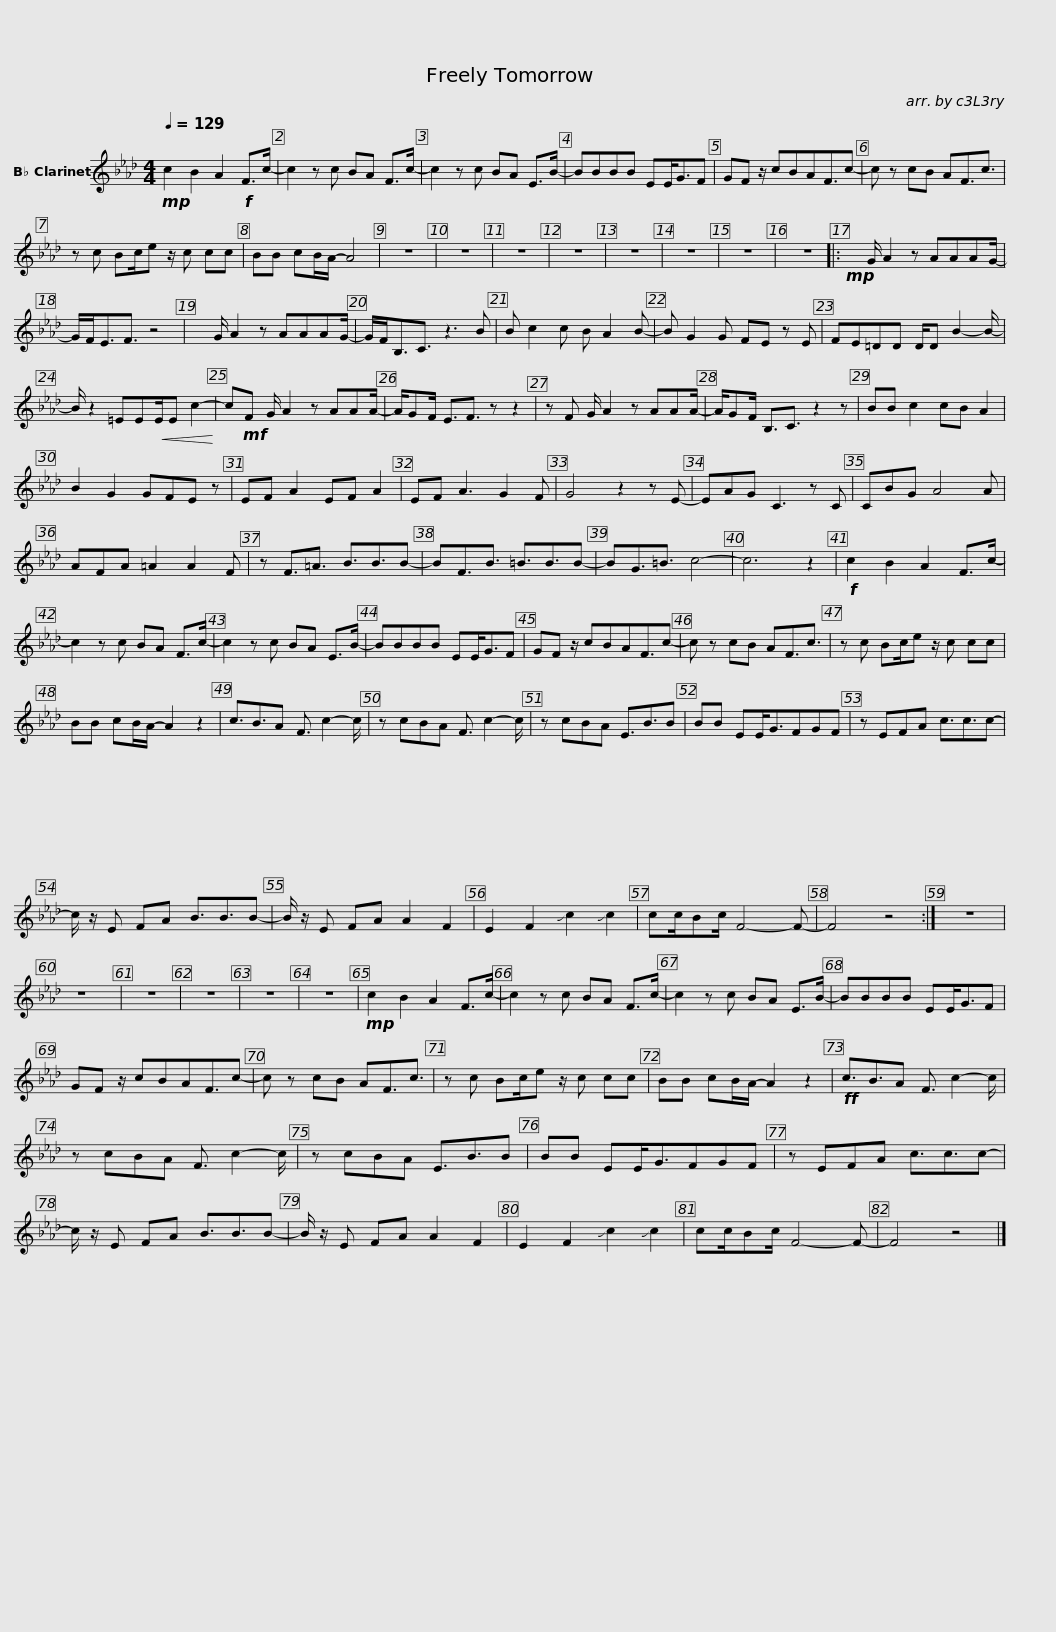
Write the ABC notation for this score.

X:1
L:1/8
Q:1/4=129
M:4/4
I:linebreak $
K:none
V:1 treble transpose=-2
V:1
[K:Ab]!mp! c2 B2 A2!f! F>c- | c2 z c BA F>c- | c2 z c BA E>B- | BBBB EE<GF | GF z/ cBAF3/2c- | %5
 c z cB AF3/2c3/2 |$ z c Bc/e z/ c cc | BB cB/A/- A4 | z8 | z8 | %10
 z8 | z8 | z8 | z8 | z8 | %15
 z8 |:!mp!xG/ A2 z AAAG/- |$ G/F<EF3/2 z4 |xG/ A2 z AAAG/- | G/F<B,C3/2 z3 B | %20
 B c2 c B A2 B- | B G2 G FE z E | FE=DD D/D B2- B/- |$ B/ z2 =EE!<(!E/E c2-!<)! | c!mf!F G/ A2 z AAA/- | %25
 A/GF/ E3/2F3/2 z z2 | z F G/ A2 z AAA/- | A/GF/ B,3/2C3/2 z2 z | BB c2 cB A2 |$ B2 G2 GFE z | %30
 EF A2 EF A2 | EF A3 G2 F | G4 z2 z E- | EAG C3 z C | CBG A4 A | %35
 AFA =A2 A2 F |$ z F3/2=A3/2 B3/2B3/2B- | BF3/2B3/2 =B3/2B3/2B- | BG3/2=B3/2 c4- | c6 z2 | %40
!f! c2 B2 A2 F>c- | c2 z c BA F>c- |$ c2 z c BA E>B- | BBBB EE<GF | GF z/ cBAF3/2c- | %45
 c z cB AF3/2c3/2 | z c Bc/e z/ c cc |$ BB cB/A/- A2 z2 | c3/2B3/2A F3/2 c2- c/ | z cBA F3/2 c2- c/ | %50
 z cBA E3/2B3/2B | BB EE<GFGF | z EFA c3/2c3/2c- |$ c/ z/ E FA B3/2B3/2B- | B/ z/ E FA A2 F2 | %55
 E2 F2 !slide!c2 !slide!c2 | cc/Bc/ F4- F- | F4 z4 :| z8 | z8 | %60
 z8 | z8 |$ z8 | z8 |!mp! c2 B2 A2 F>c- | %65
 c2 z c BA F>c- | c2 z c BA E>B- | BBBB EE<GF | GF z/ cBAF3/2c- |$ c z cB AF3/2c3/2 | %70
 z c Bc/e z/ c cc | BB cB/A/- A2 z2 |!ff! c3/2B3/2A F3/2 c2- c/ | z cBA F3/2 c2- c/ |$ z cBA E3/2B3/2B | %75
 BB EE<GFGF | z EFA c3/2c3/2c- | c/ z/ E FA B3/2B3/2B- | B/ z/ E FA A2 F2 |$ E2 F2 !slide!c2 !slide!c2 | %80
 cc/Bc/ F4- F- | F4 z4 |] %82
